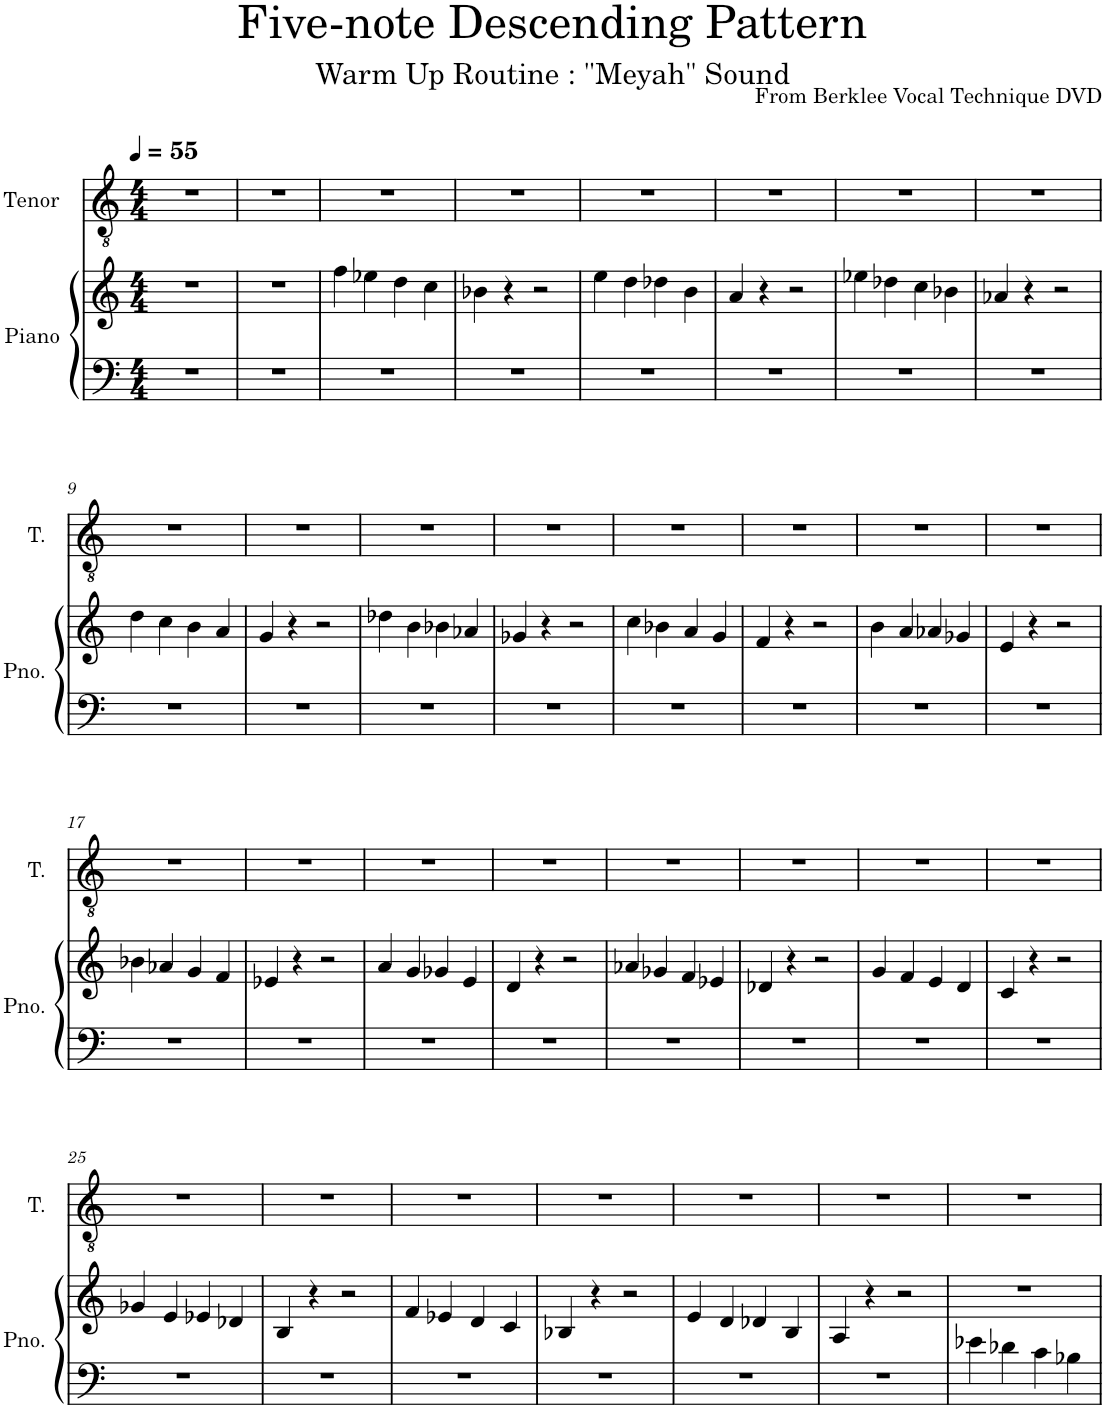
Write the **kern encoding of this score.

**kern	**kern	**kern
*part2	*part2	*part1
*staff3	*staff2	*staff1
*I"Piano	*	*I"Tenor
*I'Pno.	*	*I'T.
*clefF4	*clefG2	*clefGv2
*k[]	*k[]	*k[]
*M4/4	*M4/4	*M4/4
*MM55	*MM55	*MM55
=1	=1	=1
1r	1r	1r
=2	=2	=2
1r	1r	1r
=3	=3	=3
1r	4ff\	1r
.	4ee-X\	.
.	4dd\	.
.	4cc\	.
=4	=4	=4
1r	4b-X\	1r
.	4r	.
.	2r	.
=5	=5	=5
1r	4ee\	1r
.	4dd\	.
.	4dd-X\	.
.	4b\	.
=6	=6	=6
1r	4a/	1r
.	4r	.
.	2r	.
=7	=7	=7
1r	4ee-X\	1r
.	4dd-X\	.
.	4cc\	.
.	4b-X\	.
=8	=8	=8
1r	4a-X/	1r
.	4r	.
.	2r	.
!!LO:LB:g=z
=9	=9	=9
1r	4dd\	1r
.	4cc\	.
.	4b\	.
.	4a/	.
=10	=10	=10
1r	4g/	1r
.	4r	.
.	2r	.
=11	=11	=11
1r	4dd-X\	1r
.	4b\	.
.	4b-X\	.
.	4a-X/	.
=12	=12	=12
1r	4g-X/	1r
.	4r	.
.	2r	.
=13	=13	=13
1r	4cc\	1r
.	4b-X\	.
.	4a/	.
.	4g/	.
=14	=14	=14
1r	4f/	1r
.	4r	.
.	2r	.
=15	=15	=15
1r	4b\	1r
.	4a/	.
.	4a-X/	.
.	4g-X/	.
=16	=16	=16
1r	4e/	1r
.	4r	.
.	2r	.
!!LO:LB:g=z
=17	=17	=17
1r	4b-X\	1r
.	4a-X/	.
.	4g/	.
.	4f/	.
=18	=18	=18
1r	4e-X/	1r
.	4r	.
.	2r	.
=19	=19	=19
1r	4a/	1r
.	4g/	.
.	4g-X/	.
.	4e/	.
=20	=20	=20
1r	4d/	1r
.	4r	.
.	2r	.
=21	=21	=21
1r	4a-X/	1r
.	4g-X/	.
.	4f/	.
.	4e-X/	.
=22	=22	=22
1r	4d-X/	1r
.	4r	.
.	2r	.
=23	=23	=23
1r	4g/	1r
.	4f/	.
.	4e/	.
.	4d/	.
=24	=24	=24
1r	4c/	1r
.	4r	.
.	2r	.
!!LO:LB:g=z
=25	=25	=25
1r	4g-X/	1r
.	4e/	.
.	4e-X/	.
.	4d-X/	.
=26	=26	=26
1r	4B/	1r
.	4r	.
.	2r	.
=27	=27	=27
1r	4f/	1r
.	4e-X/	.
.	4d/	.
.	4c/	.
=28	=28	=28
1r	4B-X/	1r
.	4r	.
.	2r	.
=29	=29	=29
1r	4e/	1r
.	4d/	.
.	4d-X/	.
.	4B/	.
=30	=30	=30
1r	4A/	1r
.	4r	.
.	2r	.
=31	=31	=31
4e-X\	1r	1r
4d-X\	.	.
4c\	.	.
4B-X\	.	.
=	=	=
*-	*-	*-
